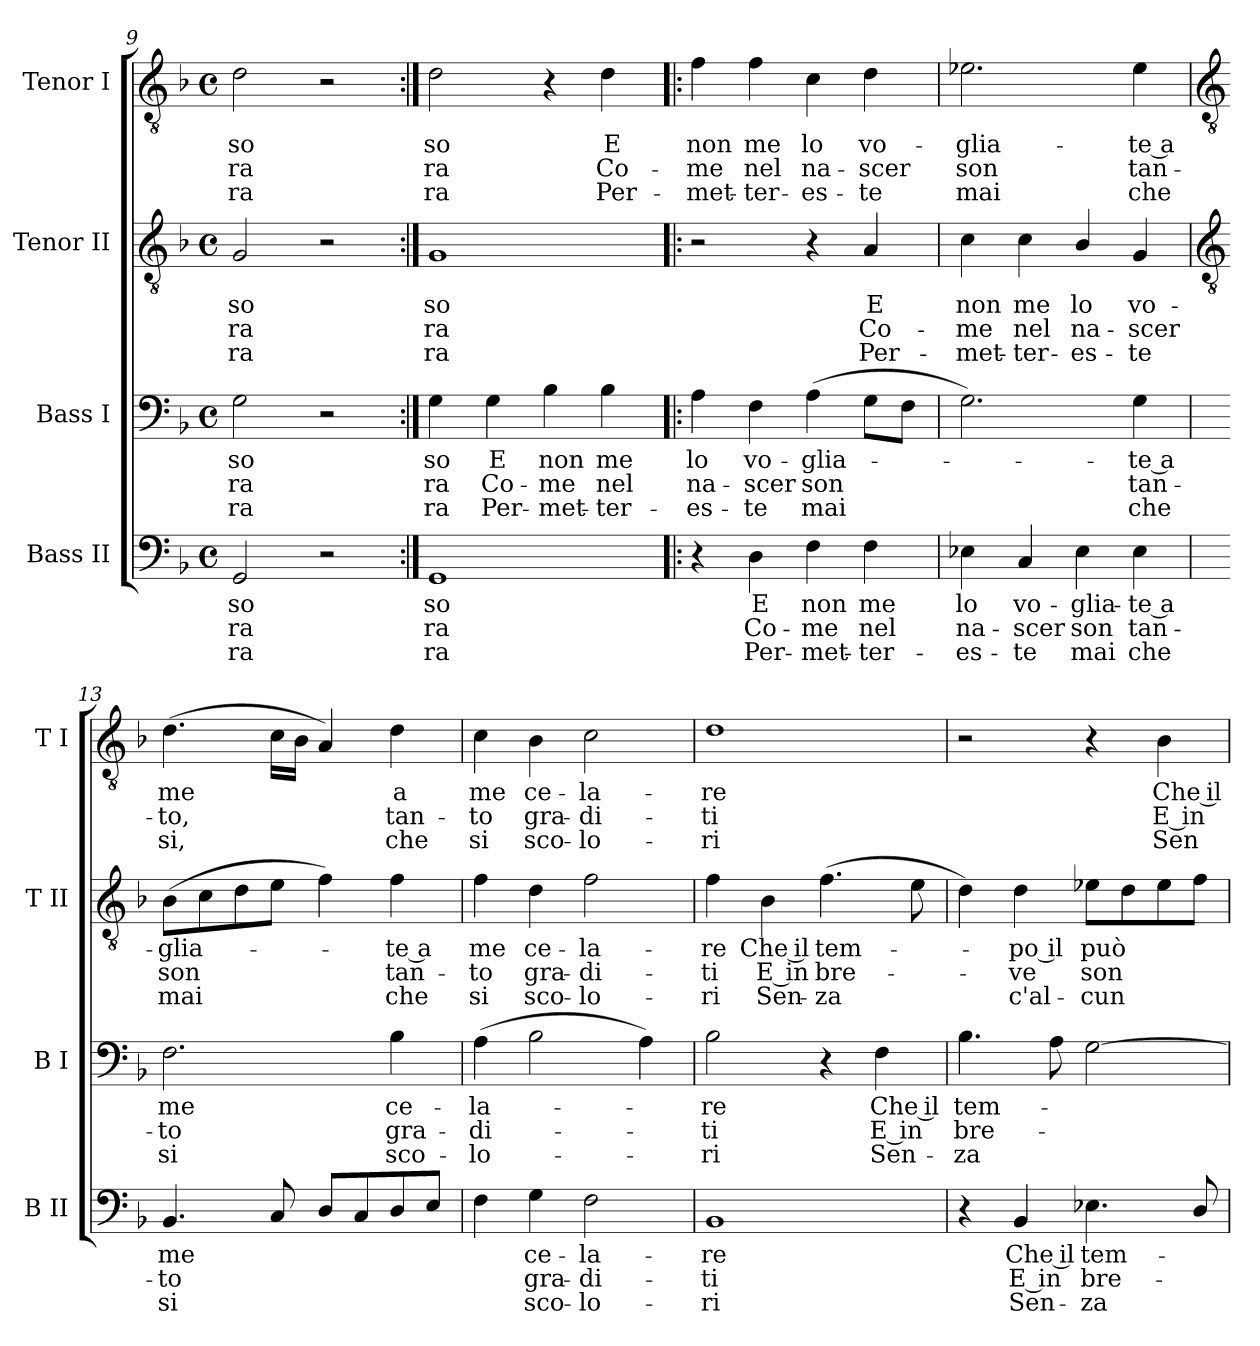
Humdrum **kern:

**kern	**text	**text	**text	**kern	**text	**text	**text	**kern	**text	**text	**text	**kern	**text	**text	**text
*part4	*part4	*part4	*part4	*part3	*part3	*part3	*part3	*part2	*part2	*part2	*part2	*part1	*part1	*part1	*part1
*staff4	*staff4	*staff4	*staff4	*staff3	*staff3	*staff3	*staff3	*staff2	*staff2	*staff2	*staff2	*staff1	*staff1	*staff1	*staff1
*I"Bass II	*	*	*	*I"Bass I	*	*	*	*I"Tenor II	*	*	*	*I"Tenor I	*	*	*
*I'B II	*	*	*	*I'B I	*	*	*	*I'T II	*	*	*	*I'T I	*	*	*
!!LO:LB:g=z
*clefF4	*	*	*	*clefF4	*	*	*	*clefGv2	*	*	*	*clefGv2	*	*	*
*k[b-]	*	*	*	*k[b-]	*	*	*	*k[b-]	*	*	*	*k[b-]	*	*	*
*F:	*	*	*	*F:	*	*	*	*F:	*	*	*	*F:	*	*	*
*M4/4	*	*	*	*M4/4	*	*	*	*M4/4	*	*	*	*M4/4	*	*	*
*met(c)	*	*	*	*met(c)	*	*	*	*met(c)	*	*	*	*met(c)	*	*	*
=9	=9	=9	=9	=9	=9	=9	=9	=9	=9	=9	=9	=9	=9	=9	=9
!	!LO:LY:b	!LO:LY:b	!LO:LY:b	!	!LO:LY:b	!LO:LY:b	!LO:LY:b	!	!LO:LY:b	!LO:LY:b	!LO:LY:b	!	!LO:LY:b	!LO:LY:b	!LO:LY:b
2GG	-so	ra	ra	2G	-so	ra	ra	2G	-so	ra	ra	2d	-so	ra	ra
2r	.	.	.	2r	.	.	.	2r	.	.	.	2r	.	.	.
=10:|!	=10:|!	=10:|!	=10:|!	=10:|!	=10:|!	=10:|!	=10:|!	=10:|!	=10:|!	=10:|!	=10:|!	=10:|!	=10:|!	=10:|!	=10:|!
!	!LO:LY:b	!LO:LY:b	!LO:LY:b	!	!LO:LY:b	!LO:LY:b	!LO:LY:b	!	!LO:LY:b	!LO:LY:b	!LO:LY:b	!	!LO:LY:b	!LO:LY:b	!LO:LY:b
1GG	so	ra	ra	4G	so	ra	ra	1G	so	ra	ra	2d	so	ra	ra
!	!	!	!	!	!LO:LY:b	!LO:LY:b	!LO:LY:b	!	!	!	!	!	!	!	!
.	.	.	.	4G	E	Co-	-Per-	.	.	.	.	.	.	.	.
!	!	!	!	!	!LO:LY:b	!LO:LY:b	!LO:LY:b	!	!	!	!	!	!	!	!
.	.	.	.	4B-	-non	me	met-	.	.	.	.	4r	.	.	.
!	!	!	!	!	!LO:LY:b	!LO:LY:b	!LO:LY:b	!	!	!	!	!	!LO:LY:b	!LO:LY:b	!LO:LY:b
.	.	.	.	4B-	-me	nel	ter-	.	.	.	.	4d	E	Co-	-Per-
=11!|:	=11!|:	=11!|:	=11!|:	=11!|:	=11!|:	=11!|:	=11!|:	=11!|:	=11!|:	=11!|:	=11!|:	=11!|:	=11!|:	=11!|:	=11!|:
!	!	!	!	!	!LO:LY:b	!LO:LY:b	!LO:LY:b	!	!	!	!	!	!LO:LY:b	!LO:LY:b	!LO:LY:b
4r	.	.	.	4A	-lo	na-	-es-	2r	.	.	.	4f	-non	me	met-
!	!LO:LY:b	!LO:LY:b	!LO:LY:b	!	!LO:LY:b	!LO:LY:b	!LO:LY:b	!	!	!	!	!	!LO:LY:b	!LO:LY:b	!LO:LY:b
4D	E	Co-	-Per-	4F	-vo-	-scer	te	.	.	.	.	4f	-me	nel	ter-
!	!LO:LY:b	!LO:LY:b	!LO:LY:b	!	!LO:LY:b	!LO:LY:b	!LO:LY:b	!	!	!	!	!	!LO:LY:b	!LO:LY:b	!LO:LY:b
4F	-non	me	met-	(>4A	glia-	son	mai	4r	.	.	.	4c	-lo	na-	-es-
!	!LO:LY:b	!LO:LY:b	!LO:LY:b	!	!	!	!	!	!LO:LY:b	!LO:LY:b	!LO:LY:b	!	!LO:LY:b	!LO:LY:b	!LO:LY:b
4F	-me	nel	ter-	8GL	.	.	.	4A	E	Co-	-Per-	4d	-vo-	-scer	te
.	.	.	.	8FJ	.	.	.	.	.	.	.	.	.	.	.
=12	=12	=12	=12	=12	=12	=12	=12	=12	=12	=12	=12	=12	=12	=12	=12
!	!LO:LY:b	!LO:LY:b	!LO:LY:b	!	!	!	!	!	!LO:LY:b	!LO:LY:b	!LO:LY:b	!	!LO:LY:b	!LO:LY:b	!LO:LY:b
4E-X	-lo	na-	-es-	2.G)	.	.	.	4c	-non	me	met-	2.e-X	glia-	-son	mai
!	!LO:LY:b	!LO:LY:b	!LO:LY:b	!	!	!	!	!	!LO:LY:b	!LO:LY:b	!LO:LY:b	!	!	!	!
4C	-vo-	-scer	te	.	.	.	.	4c	-me	nel	ter-	.	.	.	.
!	!LO:LY:b	!LO:LY:b	!LO:LY:b	!	!	!	!	!	!LO:LY:b	!LO:LY:b	!LO:LY:b	!	!	!	!
4E-	glia-	-son	mai	.	.	.	.	4B-/	-lo	na-	-es-	.	.	.	.
!	!LO:LY:b	!LO:LY:b	!LO:LY:b	!	!LO:LY:b	!LO:LY:b	!LO:LY:b	!	!LO:LY:b	!LO:LY:b	!LO:LY:b	!	!LO:LY:b	!LO:LY:b	!LO:LY:b
4E-	te a	tan-	-che	4G	te a	tan-	-che	4G	-vo-	-scer	te	4e-	te a	tan-	-che
!!LO:LB:g=z
=13	=13	=13	=13	=13	=13	=13	=13	=13	=13	=13	=13	=13	=13	=13	=13
*	*	*	*	*	*	*	*	*clefGv2	*	*	*	*clefGv2	*	*	*
!	!LO:LY:b	!LO:LY:b	!LO:LY:b	!	!LO:LY:b	!LO:LY:b	!LO:LY:b	!	!LO:LY:b	!LO:LY:b	!LO:LY:b	!	!LO:LY:b	!LO:LY:b	!LO:LY:b
4.BB-	me	to	si	2.F	me	to	si	(>8B-L	glia-	son	mai	(>4.d	me	to,	si,
.	.	.	.	.	.	.	.	8c	.	.	.	.	.	.	.
.	.	.	.	.	.	.	.	8d	.	.	.	.	.	.	.
8C	.	.	.	.	.	.	.	8eJ	.	.	.	16cLL	.	.	.
.	.	.	.	.	.	.	.	.	.	.	.	16B-JJ	.	.	.
8D/L	.	.	.	.	.	.	.	4f)	.	.	.	4A)	.	.	.
8C/	.	.	.	.	.	.	.	.	.	.	.	.	.	.	.
!	!	!	!	!	!LO:LY:b	!LO:LY:b	!LO:LY:b	!	!LO:LY:b	!LO:LY:b	!LO:LY:b	!	!LO:LY:b	!LO:LY:b	!LO:LY:b
8D/	.	.	.	4B-	ce-	-gra-	-sco-	4f	te a	tan-	-che	4d	a	tan-	-che
8E/J	.	.	.	.	.	.	.	.	.	.	.	.	.	.	.
=14	=14	=14	=14	=14	=14	=14	=14	=14	=14	=14	=14	=14	=14	=14	=14
!	!	!	!	!	!LO:LY:b	!LO:LY:b	!LO:LY:b	!	!LO:LY:b	!LO:LY:b	!LO:LY:b	!	!LO:LY:b	!LO:LY:b	!LO:LY:b
4F	.	.	.	(>4A	-la-	di-	lo-	4f	me	to	si	4c	me	to	si
!	!LO:LY:b	!LO:LY:b	!LO:LY:b	!	!	!	!	!	!LO:LY:b	!LO:LY:b	!LO:LY:b	!	!LO:LY:b	!LO:LY:b	!LO:LY:b
4G	ce-	-gra-	-sco-	2B-	.	.	.	4d	ce-	-gra-	-sco-	4B-	ce-	-gra-	-sco-
!	!LO:LY:b	!LO:LY:b	!LO:LY:b	!	!	!	!	!	!LO:LY:b	!LO:LY:b	!LO:LY:b	!	!LO:LY:b	!LO:LY:b	!LO:LY:b
2F	-la-	-di-	-lo-	.	.	.	.	2f	-la-	-di-	-lo-	2c	-la-	-di-	-lo-
.	.	.	.	4A)	.	.	.	.	.	.	.	.	.	.	.
=15	=15	=15	=15	=15	=15	=15	=15	=15	=15	=15	=15	=15	=15	=15	=15
!	!LO:LY:b	!LO:LY:b	!LO:LY:b	!	!LO:LY:b	!LO:LY:b	!LO:LY:b	!	!LO:LY:b	!LO:LY:b	!LO:LY:b	!	!LO:LY:b	!LO:LY:b	!LO:LY:b
1BB-	-re	ti	ri	2B-	re	ti	ri	4f	-re	ti	ri	1d	-re	ti	ri
!	!	!	!	!	!	!	!	!	!LO:LY:b	!LO:LY:b	!LO:LY:b	!	!	!	!
.	.	.	.	.	.	.	.	4B-	Che il	E in	Sen-	.	.	.	.
!	!	!	!	!	!	!	!	!	!LO:LY:b	!LO:LY:b	!LO:LY:b	!	!	!	!
.	.	.	.	4r	.	.	.	(>4.f	-tem-	bre-	za	.	.	.	.
!	!	!	!	!	!LO:LY:b	!LO:LY:b	!LO:LY:b	!	!	!	!	!	!	!	!
.	.	.	.	4F	Che il	E in	Sen-	.	.	.	.	.	.	.	.
.	.	.	.	.	.	.	.	8e	.	.	.	.	.	.	.
=16	=16	=16	=16	=16	=16	=16	=16	=16	=16	=16	=16	=16	=16	=16	=16
!	!	!	!	!	!LO:LY:b	!LO:LY:b	!LO:LY:b	!	!	!	!	!	!	!	!
4r	.	.	.	4.B-	-tem-	bre-	za	4d)	.	.	.	2r	.	.	.
!	!LO:LY:b	!LO:LY:b	!LO:LY:b	!	!	!	!	!	!LO:LY:b	!LO:LY:b	!LO:LY:b	!	!	!	!
4BB-	Che il	E in	Sen-	.	.	.	.	4d	po il	ve	c'al-	.	.	.	.
.	.	.	.	8A	.	.	.	.	.	.	.	.	.	.	.
!	!LO:LY:b	!LO:LY:b	!LO:LY:b	!	!	!	!	!	!LO:LY:b	!LO:LY:b	!LO:LY:b	!	!	!	!
4.E-X	-tem-	bre-	za	[2G	.	.	.	8e-XL	-può	son	cun	4r	.	.	.
.	.	.	.	.	.	.	.	8d	.	.	.	.	.	.	.
!	!	!	!	!	!	!	!	!	!	!	!	!	!LO:LY:b	!LO:LY:b	!LO:LY:b
.	.	.	.	.	.	.	.	8e-	.	.	.	4B-	Che il	E in	Sen-
8D/	.	.	.	.	.	.	.	8fJ	.	.	.	.	.	.	.
=	=	=	=	=	=	=	=	=	=	=	=	=	=	=	=
*-	*-	*-	*-	*-	*-	*-	*-	*-	*-	*-	*-	*-	*-	*-	*-
